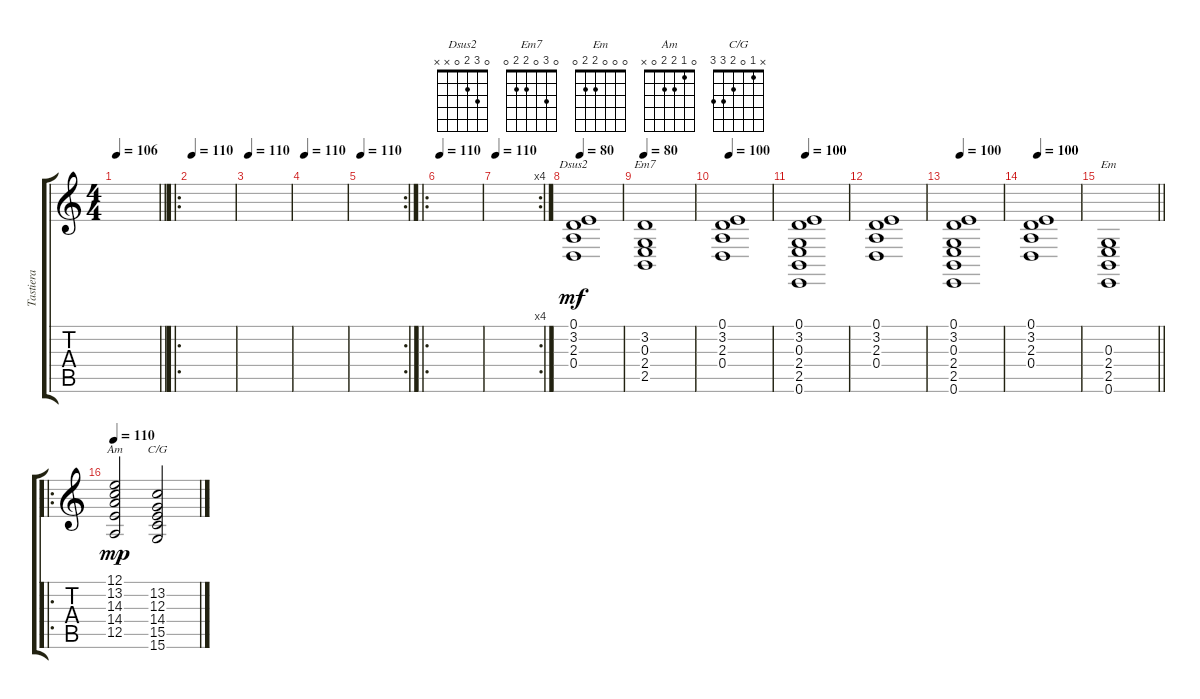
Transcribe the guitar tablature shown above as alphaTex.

\track ("Tastiera" "Tastiera") {solo instrument choiraahs}
\staff {score tabs}
\tuning (E4 B3 G3 D3 A2 E2) {hide}
\chord ("Dsus2" 0 3 2 0 x x)
\chord ("Em7" 0 3 0 2 2 0)
\chord ("Em" 0 0 0 2 2 0)
\chord ("Am" 0 1 2 2 0 x)
\chord ("C/G" x 1 0 2 3 3)
\ts (4 4)
\tempo 110
\tempo 106
\clef g2
\barLineRight lightlight
\ks c
|
\ro
\tempo 110
|
\tempo 110
|
\tempo 110
|
\rc 2
\tempo 110
|
\ro
\tempo 110
|
\rc 4
\tempo 110
|
\tempo 80
(0.1 3.2 2.3 0.4).1{ch "Dsus2" dy mf} |
\tempo 80
(3.2 0.3 2.4 2.5).1{ch "Em7"} |
\tempo 100
(0.1 3.2 2.3 0.4).1 |
\tempo 100
(0.1 3.2 0.3 2.4 2.5 0.6).1 |
(0.1 3.2 2.3 0.4).1 |
\tempo 100
(0.1 3.2 0.3 2.4 2.5 0.6).1 |
\tempo 100
(0.1 3.2 2.3 0.4).1 |
\barLineRight lightlight
(0.3 2.4 2.5 0.6).1{ch "Em"} |
\ro
\tempo 110
(12.1 13.2 14.3 14.4 12.5).2{ch "Am" dy mp} (13.2 12.3 14.4 15.5 15.6).2{ch "C/G"}
